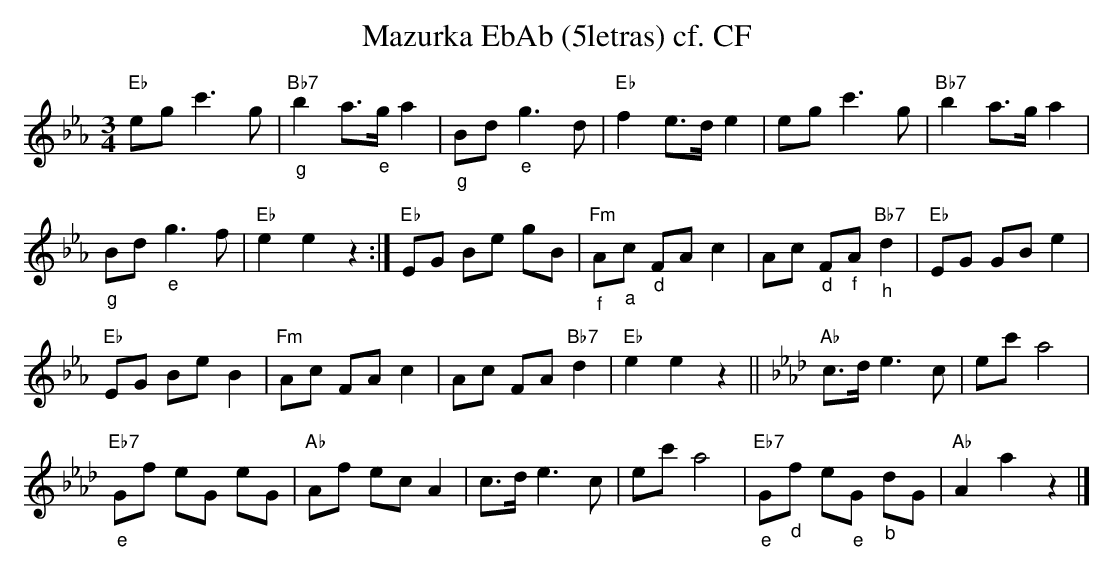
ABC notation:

X:1
T:Mazurka EbAb (5letras) cf. CF
M:3/4
L:1/8
K:Ebmaj%%MIDI gchordon
"Eb"egc'3g | "Bb7""_g"b2a>"_e"ga2 | "_g"Bd"_e"g3d | "Eb"f2e>de2 | egc'3g | "Bb7"b2a>ga2 |
"_g"Bd"_e"g3f | "Eb"e2e2z2 :| "Eb"EG Be gB | "Fm""_f"A"_a"c "_d"FAc2 | Ac "_d"F"_f"A"Bb7""_h"d2 | "Eb"EG GBe2 |
"Eb"EG BeB2 | "Fm"Ac FAc2 | Ac FA"Bb7"d2 | "Eb"e2e2z2 || [K:Abmaj] "Ab"c>de3c | ec'a4 |
"Eb7""_e"Gf eG eG | "Ab"Af ecA2 | c>de3c | ec'a4 | "Eb7""_e"G"_d"f e"_e"G "_b"dG | "Ab"A2a2z2 |]
